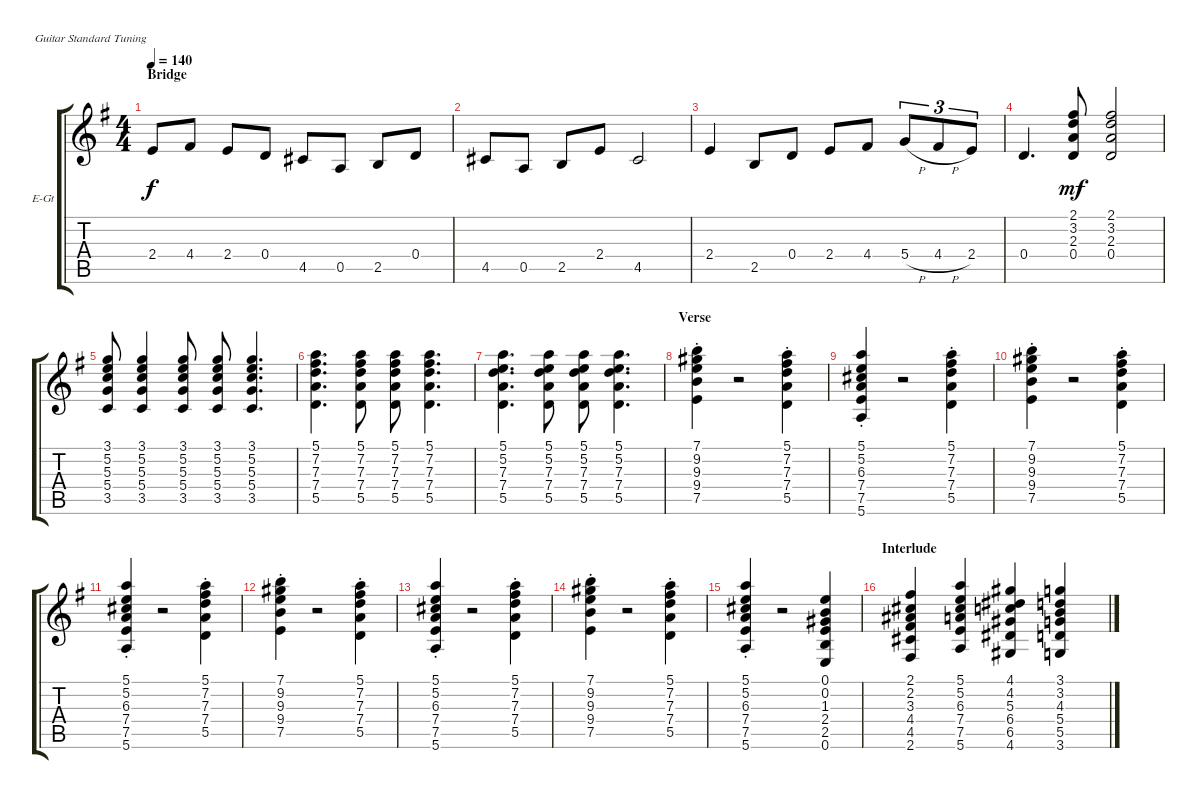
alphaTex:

\defaultSystemsLayout 4
\bracketExtendMode groupsimilarinstruments
\firstSystemTrackNameOrientation horizontal
\otherSystemsTrackNameOrientation horizontal
\track ("Electric Guitar" "E-Gt") {instrument electricguitarclean}
\staff {score tabs}
\tuning (E4 B3 G3 D3 A2 E2)
\ts (4 4)
\section ("" "Bridge")
\tempo 140
\clef g2
\ks g
2.4.8{dy f} 4.4.8 2.4.8 0.4.8 4.5.8 0.5.8 2.5.8 0.4.8 |
4.5.8 0.5.8 2.5.8 2.4.8 4.5.2 |
2.4.4 2.5.8 0.4.8 2.4.8 4.4.8 5.4{h}.8{tu (3 2)} 4.4{h}.8{tu (3 2)} 2.4.8{tu (3 2)} |
0.4.4{d} (0.4 2.3 3.2 2.1).8{dy mf} (0.4 2.3 3.2 2.1).2 |
(3.5 5.4 5.3 5.2 3.1).8 (3.5 5.4 5.3 5.2 3.1).4 (3.5 5.4 5.3 5.2 3.1).8 (3.5 5.4 5.3 5.2 3.1).8 (3.5 5.4 5.3 5.2 3.1).4{d} |
(5.5 7.4 7.3 7.2 5.1).4{d} (5.1 7.2 7.3 7.4 5.5).8 (5.1 7.2 7.3 7.4 5.5).8 (5.1 7.2 7.3 7.4 5.5).4{d} |
(5.5 7.4 7.3 5.2 5.1).4{d} (5.1 5.2 7.3 7.4 5.5).8 (5.1 5.2 7.3 7.4 5.5).8 (5.1 5.2 7.3 7.4 5.5).4{d} |
\section ("" "Verse")
(7.5{st} 9.4{st} 9.3{st} 9.2{st} 7.1{st}).4 r.2 (5.5{st} 7.4{st} 7.3{st} 7.2{st} 5.1{st}).4 |
(5.6{st} 7.5{st} 7.4{st} 6.3{st} 5.2{st} 5.1{st}).4 r.2 (5.5{st} 7.4{st} 7.3{st} 7.2{st} 5.1{st}).4 |
(7.5{st} 9.4{st} 9.3{st} 9.2{st} 7.1{st}).4 r.2 (5.5{st} 7.4{st} 7.3{st} 7.2{st} 5.1{st}).4 |
(5.6{st} 7.5{st} 7.4{st} 6.3{st} 5.2{st} 5.1{st}).4 r.2 (5.5{st} 7.4{st} 7.3{st} 7.2{st} 5.1{st}).4 |
(7.5{st} 9.4{st} 9.3{st} 9.2{st} 7.1{st}).4 r.2 (5.5{st} 7.4{st} 7.3{st} 7.2{st} 5.1{st}).4 |
(5.6{st} 7.5{st} 7.4{st} 6.3{st} 5.2{st} 5.1{st}).4 r.2 (5.5{st} 7.4{st} 7.3{st} 7.2{st} 5.1{st}).4 |
(7.5{st} 9.4{st} 9.3{st} 9.2{st} 7.1{st}).4 r.2 (5.5{st} 7.4{st} 7.3{st} 7.2{st} 5.1{st}).4 |
(5.6{st} 7.5{st} 7.4{st} 6.3{st} 5.2{st} 5.1{st}).4 r.2 (0.6 2.5 2.4 1.3 0.2 0.1).4 |
\section ("" "Interlude")
(2.1 2.2 3.3 4.4 4.5 2.6).4 (5.1 5.2 6.3 7.4 7.5 5.6).4 (4.1 4.2 5.3 6.4 6.5 4.6).4 (3.1 3.2 4.3 5.4 5.5 3.6).4
